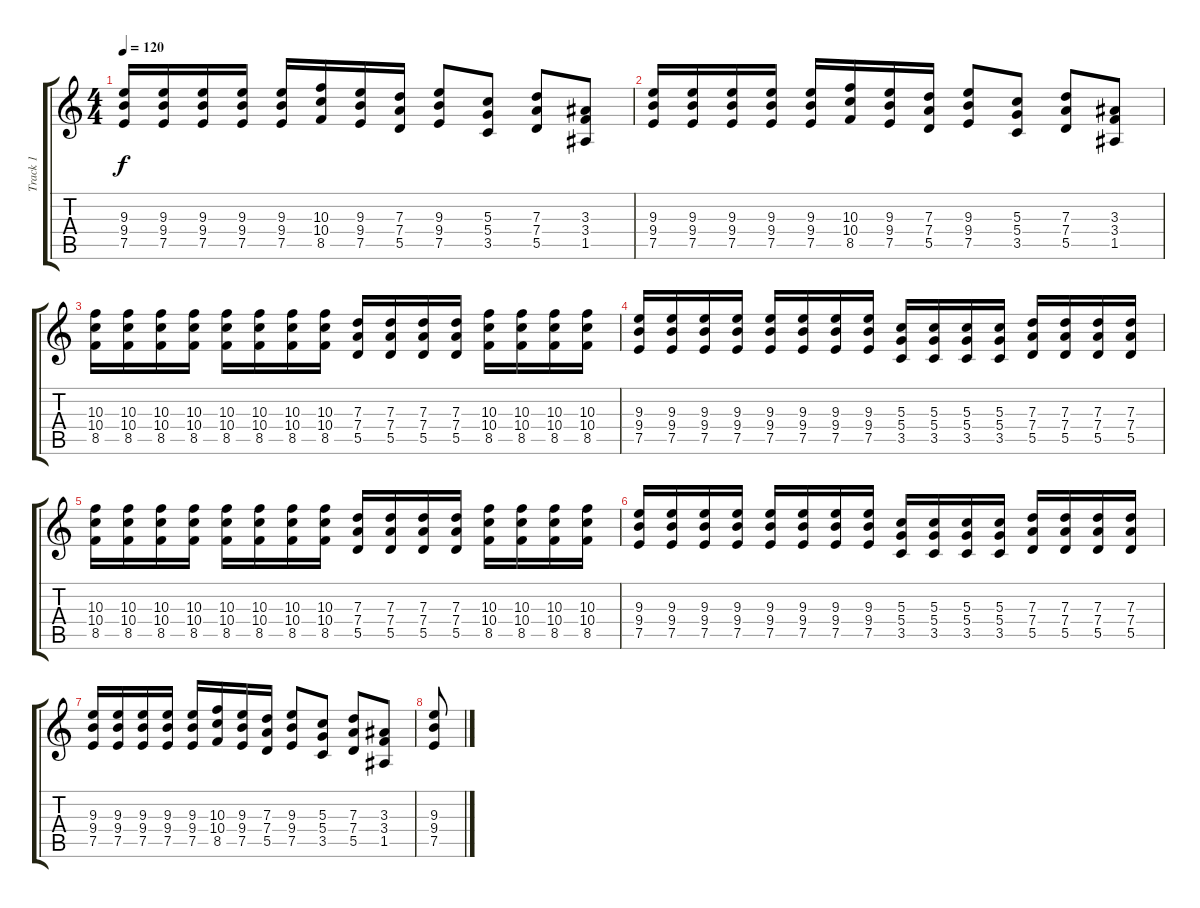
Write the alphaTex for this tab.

\track ("Track 1" "Track 1") {instrument overdrivenguitar}
\staff {score tabs}
\tuning (E4 B3 G3 D3 A2 E2) {hide}
\ts (4 4)
\tempo 120
\clef g2
\ks c
(9.3 9.4 7.5).16{dy f} (9.3 9.4 7.5).16 (9.3 9.4 7.5).16 (9.3 9.4 7.5).16 (9.3 9.4 7.5).16 (10.3 10.4 8.5).16 (9.3 9.4 7.5).16 (7.3 7.4 5.5).16 (9.3 9.4 7.5).8 (5.3 5.4 3.5).8 (7.3 7.4 5.5).8 (3.3 3.4 1.5).8 |
(9.3 9.4 7.5).16 (9.3 9.4 7.5).16 (9.3 9.4 7.5).16 (9.3 9.4 7.5).16 (9.3 9.4 7.5).16 (10.3 10.4 8.5).16 (9.3 9.4 7.5).16 (7.3 7.4 5.5).16 (9.3 9.4 7.5).8 (5.3 5.4 3.5).8 (7.3 7.4 5.5).8 (3.3 3.4 1.5).8 |
(10.3 10.4 8.5).16 (10.3 10.4 8.5).16 (10.3 10.4 8.5).16 (10.3 10.4 8.5).16 (10.3 10.4 8.5).16 (10.3 10.4 8.5).16 (10.3 10.4 8.5).16 (10.3 10.4 8.5).16 (7.3 7.4 5.5).16 (7.3 7.4 5.5).16 (7.3 7.4 5.5).16 (7.3 7.4 5.5).16 (10.3 10.4 8.5).16 (10.3 10.4 8.5).16 (10.3 10.4 8.5).16 (10.3 10.4 8.5).16 |
(9.3 9.4 7.5).16 (9.3 9.4 7.5).16 (9.3 9.4 7.5).16 (9.3 9.4 7.5).16 (9.3 9.4 7.5).16 (9.3 9.4 7.5).16 (9.3 9.4 7.5).16 (9.3 9.4 7.5).16 (5.3 5.4 3.5).16 (5.3 5.4 3.5).16 (5.3 5.4 3.5).16 (5.3 5.4 3.5).16 (7.3 7.4 5.5).16 (7.3 7.4 5.5).16 (7.3 7.4 5.5).16 (7.3 7.4 5.5).16 |
(10.3 10.4 8.5).16 (10.3 10.4 8.5).16 (10.3 10.4 8.5).16 (10.3 10.4 8.5).16 (10.3 10.4 8.5).16 (10.3 10.4 8.5).16 (10.3 10.4 8.5).16 (10.3 10.4 8.5).16 (7.3 7.4 5.5).16 (7.3 7.4 5.5).16 (7.3 7.4 5.5).16 (7.3 7.4 5.5).16 (10.3 10.4 8.5).16 (10.3 10.4 8.5).16 (10.3 10.4 8.5).16 (10.3 10.4 8.5).16 |
(9.3 9.4 7.5).16 (9.3 9.4 7.5).16 (9.3 9.4 7.5).16 (9.3 9.4 7.5).16 (9.3 9.4 7.5).16 (9.3 9.4 7.5).16 (9.3 9.4 7.5).16 (9.3 9.4 7.5).16 (5.3 5.4 3.5).16 (5.3 5.4 3.5).16 (5.3 5.4 3.5).16 (5.3 5.4 3.5).16 (7.3 7.4 5.5).16 (7.3 7.4 5.5).16 (7.3 7.4 5.5).16 (7.3 7.4 5.5).16 |
(9.3 9.4 7.5).16 (9.3 9.4 7.5).16 (9.3 9.4 7.5).16 (9.3 9.4 7.5).16 (9.3 9.4 7.5).16 (10.3 10.4 8.5).16 (9.3 9.4 7.5).16 (7.3 7.4 5.5).16 (9.3 9.4 7.5).8 (5.3 5.4 3.5).8 (7.3 7.4 5.5).8 (3.3 3.4 1.5).8 |
(9.3 9.4 7.5).8
